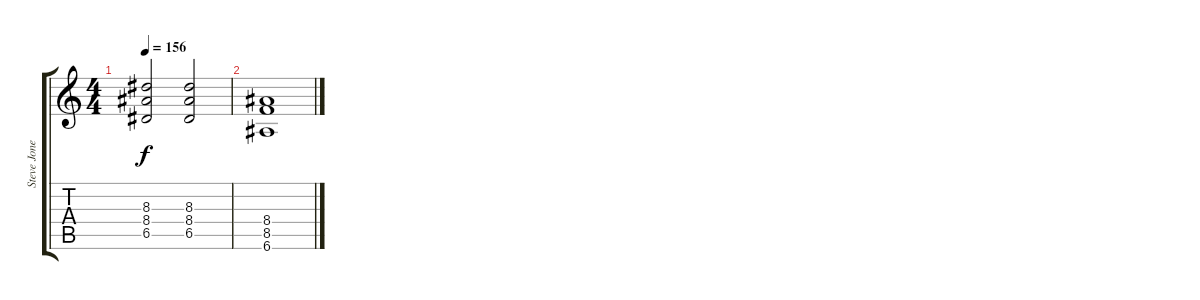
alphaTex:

\track ("Steve Jones" "Steve Jone") {instrument overdrivenguitar}
\staff {score tabs}
\tuning (E4 B3 G3 D3 A2 E2) {hide}
\ts (4 4)
\tempo 156
\clef g2
\ks c
(8.3 8.4 6.5).2{dy f} (8.3 8.4 6.5).2 |
(8.4 8.5 6.6).1
